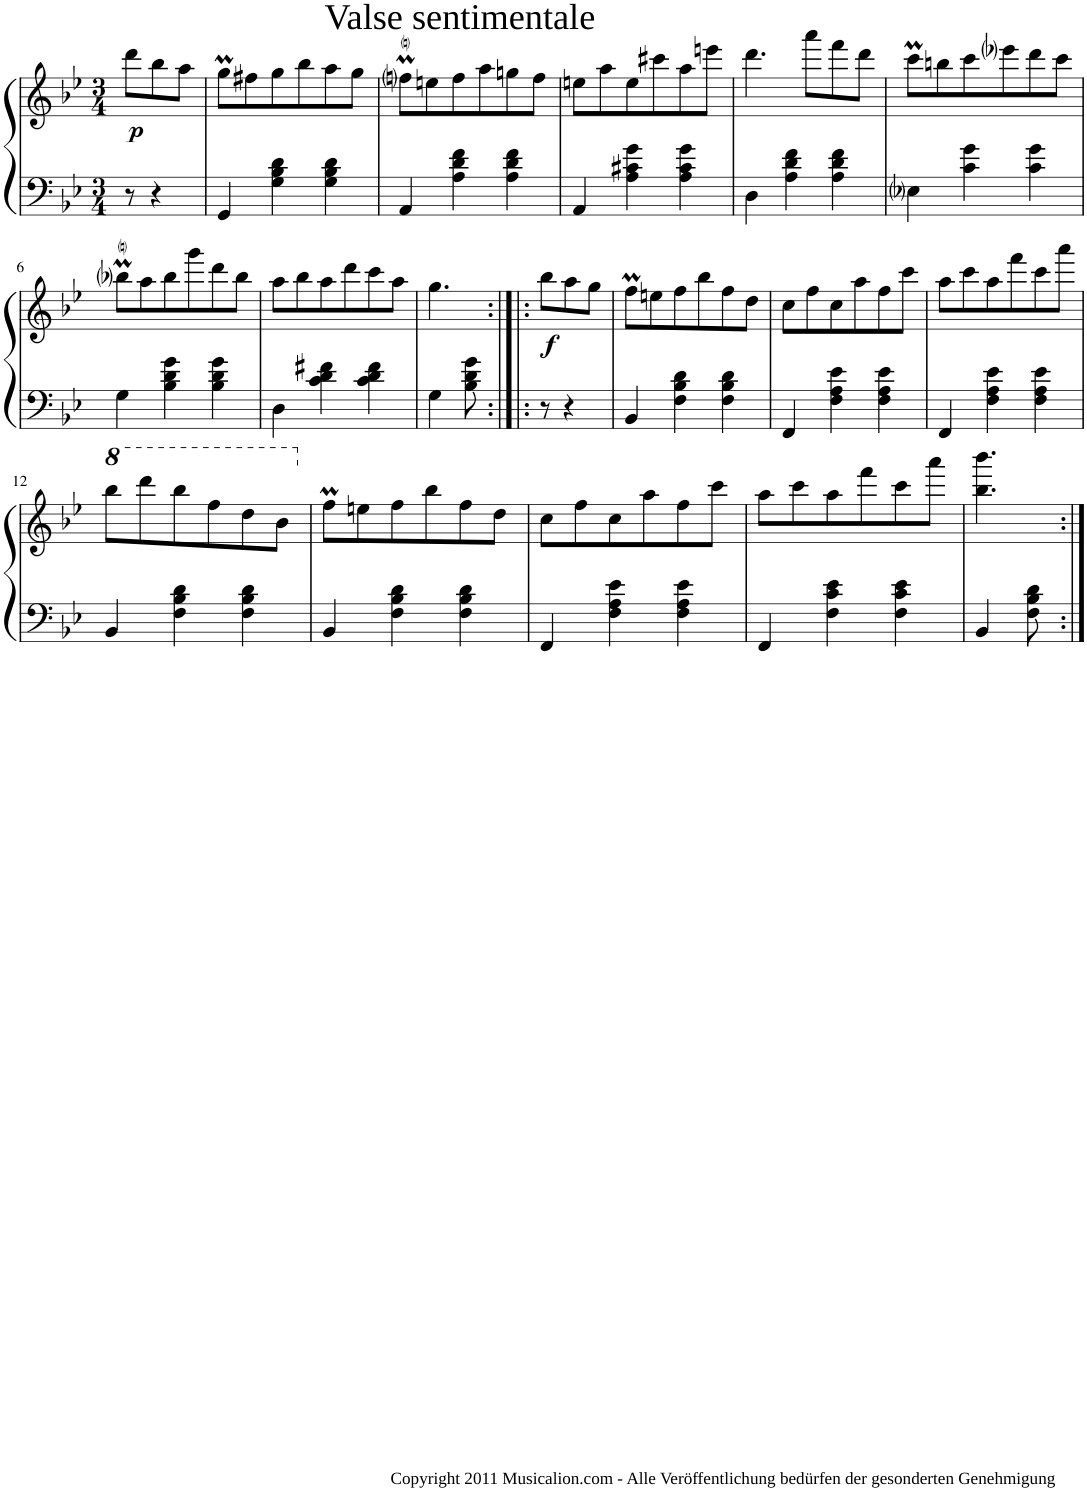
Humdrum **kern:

**kern	**kern	**dynam
*part1	*part1	*part1
*staff2	*staff1	*staff1/2
*I"Midi_1	*	*
*clefF4	*clefG2	*
*k[b-e-]	*k[b-e-]	*
*B-:	*B-:	*
*M3/4	*M3/4	*
=	=	=
!	!	!LO:DY:b
8r	8ddd\L	p
4r	8bb-\	.
.	8aa\J	.
=1	=1	=1
4GG/	8ggM\L	.
.	8ff#X\	.
4G\ 4B-\ 4d\	8gg\	.
.	8bb-\	.
!	!LO:TX:a:t=Valse sentimentale	!
4G\ 4B-\ 4d\	8aa\	.
.	8gg\J	.
=2	=2	=2
4AA/	8ffniM\L	.
.	8een\	.
4A\ 4d\ 4f\	8ff\	.
.	8aa\	.
4A\ 4d\ 4f\	8ggn\	.
.	8ff\J	.
=3	=3	=3
4AA/	8een\L	.
.	8aa\	.
4A\ 4c#X\ 4g\	8ee\	.
.	8ccc#X\	.
4A\ 4c#\ 4g\	8aa\	.
.	8eeen\J	.
=4	=4	=4
4D\	4.ddd\	.
4A\ 4d\ 4f\	.	.
.	8aaa\L	.
4A\ 4d\ 4f\	8fff\	.
.	8ddd\J	.
=5	=5	=5
4E-i\	8cccM\L	.
.	8bbn\	.
4c\ 4g\	8ccc\	.
.	8eee-i\	.
4c\ 4g\	8ddd\	.
.	8ccc\J	.
!!LO:LB:g=z
=6	=6	=6
4G\	8bb-iM\L	.
.	8aa\	.
4B-\ 4d\ 4g\	8bb-\	.
.	8ggg\	.
4B-\ 4d\ 4g\	8ddd\	.
.	8bb-\J	.
=7	=7	=7
4D\	8aa\L	.
.	8bb-\	.
4c\ 4d\ 4f#X\	8aa\	.
.	8ddd\	.
4c\ 4d\ 4f#\	8ccc\	.
.	8aa\J	.
=8	=8	=8
4G\	4.gg\	.
8B-\ 8d\ 8g\	.	.
=8X1:|!|:	=8X1:|!|:	=8X1:|!|:
!	!	!LO:DY:b
8r	8bb-\L	f
4r	8aa\	.
.	8gg\J	.
=9	=9	=9
4BB-/	8ffM\L	.
.	8een\	.
4F\ 4B-\ 4d\	8ff\	.
.	8bb-\	.
4F\ 4B-\ 4d\	8ff\	.
.	8dd\J	.
=10	=10	=10
4FF/	8cc\L	.
.	8ff\	.
4F\ 4A\ 4e-\	8cc\	.
.	8aa\	.
4F\ 4A\ 4e-\	8ff\	.
.	8ccc\J	.
=11	=11	=11
4FF/	8aa\L	.
.	8ccc\	.
4F\ 4A\ 4e-\	8aa\	.
.	8fff\	.
4F\ 4A\ 4e-\	8ccc\	.
.	8aaa\J	.
!!LO:LB:g=z
=12	=12	=12
*	*8va	*
4BB-/	8bbb-\L	.
.	8dddd\	.
4F\ 4B-\ 4d\	8bbb-\	.
.	8fff\	.
4F\ 4B-\ 4d\	8ddd\	.
.	8bb-\J	.
=13	=13	=13
*	*X8va	*
4BB-/	8ffM\L	.
.	8een\	.
!LO:TX:b:t=Copyright 2011 Musicalion.com - Alle Veröffentlichung bedürfen der gesonderten Genehmigung	!	!
4F\ 4B-\ 4d\	8ff\	.
.	8bb-\	.
4F\ 4B-\ 4d\	8ff\	.
.	8dd\J	.
=14	=14	=14
4FF/	8cc\L	.
.	8ff\	.
4F\ 4A\ 4e-\	8cc\	.
.	8aa\	.
4F\ 4A\ 4e-\	8ff\	.
.	8ccc\J	.
=15	=15	=15
4FF/	8aa\L	.
.	8ccc\	.
4F\ 4c\ 4e-\	8aa\	.
.	8fff\	.
4F\ 4c\ 4e-\	8ccc\	.
.	8aaa\J	.
=16	=16	=16
4BB-/	4.bb-\ 4.bbb-\	.
8F\ 8B-\ 8d\	.	.
=:|!	=:|!	=:|!
*-	*-	*-
